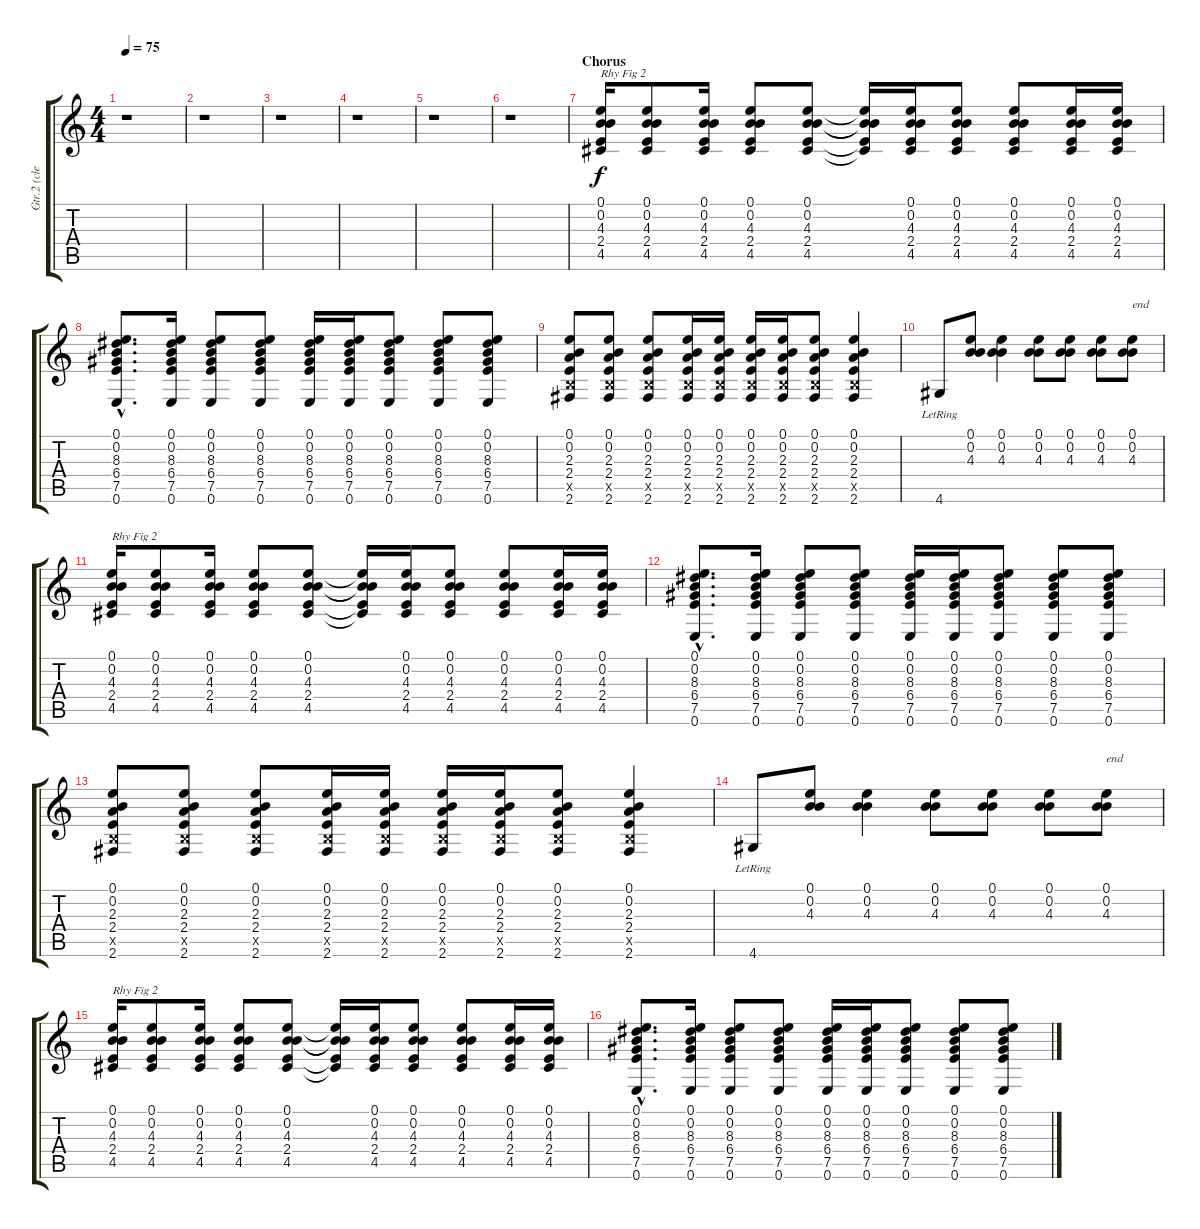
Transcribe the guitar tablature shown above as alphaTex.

\track ("Gtr.2 (clean)" "Gtr.2 (cle") {instrument electricguitarclean}
\staff {score tabs}
\tuning (E4 B3 G3 D3 A2 E2) {hide}
\ts (4 4)
\tempo 75
\clef g2
\ks c
r.1{dy f} |
r.1 |
r.1 |
r.1 |
r.1 |
r.1 |
\section ("" "Chorus")
(0.1 0.2 4.3 2.4 4.5).16{txt "Rhy Fig 2"} (0.1 0.2 4.3 2.4 4.5).8 (0.1 0.2 4.3 2.4 4.5).16 (0.1 0.2 4.3 2.4 4.5).8 (0.1 0.2 4.3 2.4 4.5).8 (0.1{t} 0.2{t} 4.3{t} 2.4{t} 4.5{t}).16 (0.1 0.2 4.3 2.4 4.5).16 (0.1 0.2 4.3 2.4 4.5).8 (0.1 0.2 4.3 2.4 4.5).8 (0.1 0.2 4.3 2.4 4.5).16 (0.1 0.2 4.3 2.4 4.5).16 |
(0.1{hac} 0.2{hac} 8.3{hac} 6.4{hac} 7.5{hac} 0.6{hac}).8{d} (0.1 0.2 8.3 6.4 7.5 0.6).16 (0.1 0.2 8.3 6.4 7.5 0.6).8 (0.1 0.2 8.3 6.4 7.5 0.6).8 (0.1 0.2 8.3 6.4 7.5 0.6).16 (0.1 0.2 8.3 6.4 7.5 0.6).16 (0.1 0.2 8.3 6.4 7.5 0.6).8 (0.1 0.2 8.3 6.4 7.5 0.6).8 (0.1 0.2 8.3 6.4 7.5 0.6).8 |
(0.1 0.2 2.3 2.4 2.5{x} 2.6).8 (0.1 0.2 2.3 2.4 2.5{x} 2.6).8 (0.1 0.2 2.3 2.4 2.5{x} 2.6).8 (0.1 0.2 2.3 2.4 2.5{x} 2.6).16 (0.1 0.2 2.3 2.4 2.5{x} 2.6).16 (0.1 0.2 2.3 2.4 2.5{x} 2.6).16 (0.1 0.2 2.3 2.4 2.5{x} 2.6).16 (0.1 0.2 2.3 2.4 2.5{x} 2.6).8 (0.1 0.2 2.3 2.4 2.5{x} 2.6).4 |
4.6{lr}.8 (0.1 0.2 4.3).8 (0.1 0.2 4.3).4 (0.1 0.2 4.3).8 (0.1 0.2 4.3).8 (0.1 0.2 4.3).8 (0.1 0.2 4.3).8{txt "end"} |
(0.1 0.2 4.3 2.4 4.5).16{txt "Rhy Fig 2"} (0.1 0.2 4.3 2.4 4.5).8 (0.1 0.2 4.3 2.4 4.5).16 (0.1 0.2 4.3 2.4 4.5).8 (0.1 0.2 4.3 2.4 4.5).8 (0.1{t} 0.2{t} 4.3{t} 2.4{t} 4.5{t}).16 (0.1 0.2 4.3 2.4 4.5).16 (0.1 0.2 4.3 2.4 4.5).8 (0.1 0.2 4.3 2.4 4.5).8 (0.1 0.2 4.3 2.4 4.5).16 (0.1 0.2 4.3 2.4 4.5).16 |
(0.1{hac} 0.2{hac} 8.3{hac} 6.4{hac} 7.5{hac} 0.6{hac}).8{d} (0.1 0.2 8.3 6.4 7.5 0.6).16 (0.1 0.2 8.3 6.4 7.5 0.6).8 (0.1 0.2 8.3 6.4 7.5 0.6).8 (0.1 0.2 8.3 6.4 7.5 0.6).16 (0.1 0.2 8.3 6.4 7.5 0.6).16 (0.1 0.2 8.3 6.4 7.5 0.6).8 (0.1 0.2 8.3 6.4 7.5 0.6).8 (0.1 0.2 8.3 6.4 7.5 0.6).8 |
(0.1 0.2 2.3 2.4 2.5{x} 2.6).8 (0.1 0.2 2.3 2.4 2.5{x} 2.6).8 (0.1 0.2 2.3 2.4 2.5{x} 2.6).8 (0.1 0.2 2.3 2.4 2.5{x} 2.6).16 (0.1 0.2 2.3 2.4 2.5{x} 2.6).16 (0.1 0.2 2.3 2.4 2.5{x} 2.6).16 (0.1 0.2 2.3 2.4 2.5{x} 2.6).16 (0.1 0.2 2.3 2.4 2.5{x} 2.6).8 (0.1 0.2 2.3 2.4 2.5{x} 2.6).4 |
4.6{lr}.8 (0.1 0.2 4.3).8 (0.1 0.2 4.3).4 (0.1 0.2 4.3).8 (0.1 0.2 4.3).8 (0.1 0.2 4.3).8 (0.1 0.2 4.3).8{txt "end"} |
(0.1 0.2 4.3 2.4 4.5).16{txt "Rhy Fig 2"} (0.1 0.2 4.3 2.4 4.5).8 (0.1 0.2 4.3 2.4 4.5).16 (0.1 0.2 4.3 2.4 4.5).8 (0.1 0.2 4.3 2.4 4.5).8 (0.1{t} 0.2{t} 4.3{t} 2.4{t} 4.5{t}).16 (0.1 0.2 4.3 2.4 4.5).16 (0.1 0.2 4.3 2.4 4.5).8 (0.1 0.2 4.3 2.4 4.5).8 (0.1 0.2 4.3 2.4 4.5).16 (0.1 0.2 4.3 2.4 4.5).16 |
(0.1{hac} 0.2{hac} 8.3{hac} 6.4{hac} 7.5{hac} 0.6{hac}).8{d} (0.1 0.2 8.3 6.4 7.5 0.6).16 (0.1 0.2 8.3 6.4 7.5 0.6).8 (0.1 0.2 8.3 6.4 7.5 0.6).8 (0.1 0.2 8.3 6.4 7.5 0.6).16 (0.1 0.2 8.3 6.4 7.5 0.6).16 (0.1 0.2 8.3 6.4 7.5 0.6).8 (0.1 0.2 8.3 6.4 7.5 0.6).8 (0.1 0.2 8.3 6.4 7.5 0.6).8
